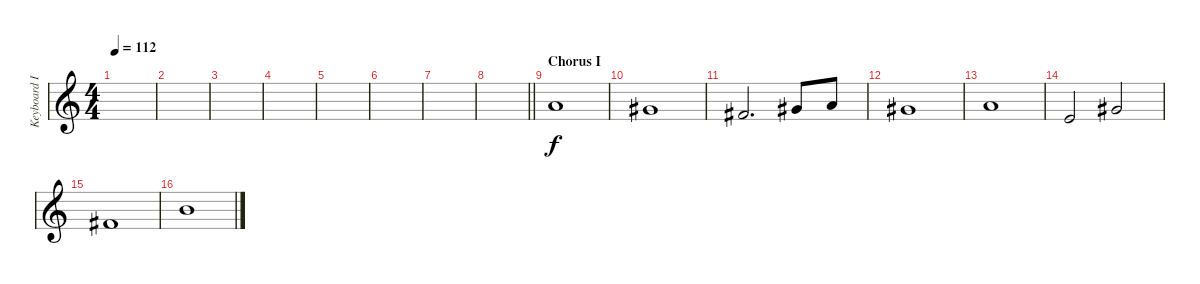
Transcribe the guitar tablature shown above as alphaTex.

\track ("Keyboard I" "Keyboard I") {instrument synthstrings1}
\staff {score}
\tuning (E4 B3 G3 D3 A2 E2 B1) {hide}
\ts (4 4)
\tempo 112
\clef g2
\ks c
|
|
|
|
|
|
|
\barLineRight lightlight
|
\section ("" "Chorus I")
5.1.1 |
4.1.1 |
2.1.2{d dy f} 4.1.8 5.1.8 |
4.1.1 |
5.1.1 |
0.1.2 4.1.2 |
2.1.1 |
7.1.1
